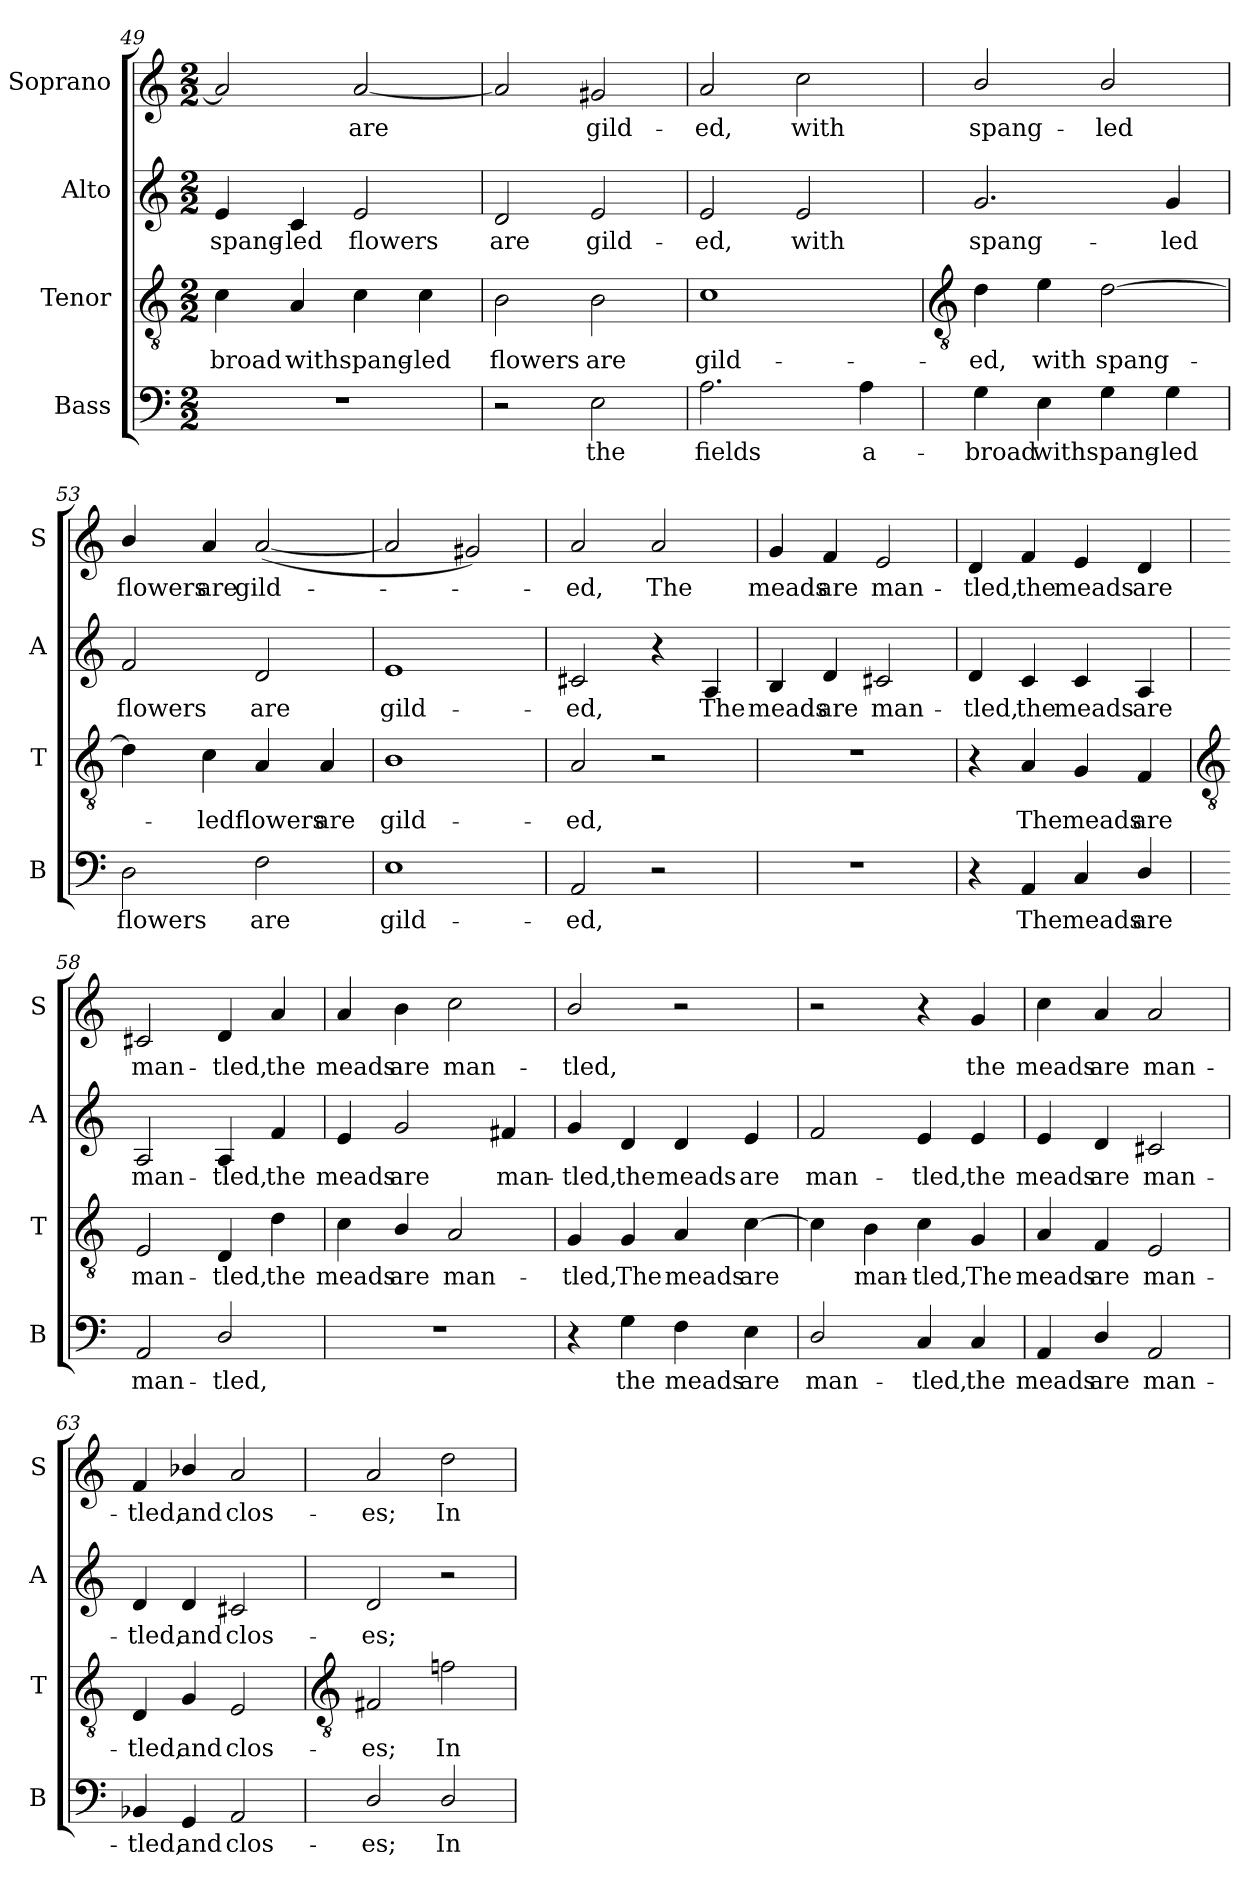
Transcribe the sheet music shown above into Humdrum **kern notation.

**kern	**text	**kern	**text	**kern	**text	**kern	**text
*part4	*part4	*part3	*part3	*part2	*part2	*part1	*part1
*staff4	*staff4	*staff3	*staff3	*staff2	*staff2	*staff1	*staff1
*I"Bass	*	*I"Tenor	*	*I"Alto	*	*I"Soprano	*
*I'B	*	*I'T	*	*I'A	*	*I'S	*
*clefF4	*	*clefGv2	*	*clefG2	*	*clefG2	*
*k[]	*	*k[]	*	*k[]	*	*k[]	*
*C:	*	*C:	*	*C:	*	*C:	*
*M2/2	*	*M2/2	*	*M2/2	*	*M2/2	*
=49	=49	=49	=49	=49	=49	=49	=49
!	!	!	!LO:LY:b	!	!LO:LY:b	!	!
1r	.	4c	-broad	4e	spang-	2a]	.
!	!	!	!LO:LY:b	!	!LO:LY:b	!	!
.	.	4A	with	4c	-led	.	.
!	!	!	!LO:LY:b	!	!LO:LY:b	!	!LO:LY:b
.	.	4c	spang-	2e	flowers	[2a	are
!	!	!	!LO:LY:b	!	!	!	!
.	.	4c	-led	.	.	.	.
=50	=50	=50	=50	=50	=50	=50	=50
!	!	!	!LO:LY:b	!	!LO:LY:b	!	!
2r	.	2B	flowers	2d	are	2a]	.
!	!LO:LY:b	!	!LO:LY:b	!	!LO:LY:b	!	!LO:LY:b
2E	the	2B	are	2e	gild-	2g#X	gild-
=51	=51	=51	=51	=51	=51	=51	=51
!	!LO:LY:b	!	!LO:LY:b	!	!LO:LY:b	!	!LO:LY:b
2.A	fields	1c	gild-	2e	-ed,	2a	-ed,
!	!	!	!	!	!LO:LY:b	!	!LO:LY:b
.	.	.	.	2e	with	2cc	with
!	!LO:LY:b	!	!	!	!	!	!
4A	a-	.	.	.	.	.	.
!!LO:LB:g=z
=52	=52	=52	=52	=52	=52	=52	=52
*	*	*clefGv2	*	*	*	*	*
!	!LO:LY:b	!	!LO:LY:b	!	!LO:LY:b	!	!LO:LY:b
4G	-broad	4d	-ed,	2.g	spang-	2b/	spang-
!	!LO:LY:b	!	!LO:LY:b	!	!	!	!
4E	with	4e	with	.	.	.	.
!	!LO:LY:b	!	!LO:LY:b	!	!	!	!LO:LY:b
4G	spang-	[2d	spang-	.	.	2b/	-led
!	!LO:LY:b	!	!	!	!LO:LY:b	!	!
4G	-led	.	.	4g	-led	.	.
=53	=53	=53	=53	=53	=53	=53	=53
!	!LO:LY:b	!	!	!	!LO:LY:b	!	!LO:LY:b
2D	flowers	4d]	.	2f	flowers	4b/	flowers
!	!	!	!LO:LY:b	!	!	!	!LO:LY:b
.	.	4c	led	.	.	4a	are
!	!LO:LY:b	!	!LO:LY:b	!	!LO:LY:b	!	!LO:LY:b
2F	are	4A	flowers	2d	are	(<[2a	gild-
!	!	!	!LO:LY:b	!	!	!	!
.	.	4A	are	.	.	.	.
=54	=54	=54	=54	=54	=54	=54	=54
!	!LO:LY:b	!	!LO:LY:b	!	!LO:LY:b	!	!
1E	gild-	1B	gild-	1e	gild-	2a]	.
.	.	.	.	.	.	2g#X)	.
=55	=55	=55	=55	=55	=55	=55	=55
!	!LO:LY:b	!	!LO:LY:b	!	!LO:LY:b	!	!LO:LY:b
2AA	-ed,	2A	-ed,	2c#X	-ed,	2a	ed,
!	!	!	!	!	!	!	!LO:LY:b
2r	.	2r	.	4r	.	2a	The
!	!	!	!	!	!LO:LY:b	!	!
.	.	.	.	4A	The	.	.
=56	=56	=56	=56	=56	=56	=56	=56
!	!	!	!	!	!LO:LY:b	!	!LO:LY:b
1r	.	1r	.	4B	meads	4g	meads
!	!	!	!	!	!LO:LY:b	!	!LO:LY:b
.	.	.	.	4d	are	4f	are
!	!	!	!	!	!LO:LY:b	!	!LO:LY:b
.	.	.	.	2c#X	man-	2e	man-
=57	=57	=57	=57	=57	=57	=57	=57
!	!	!	!	!	!LO:LY:b	!	!LO:LY:b
4r	.	4r	.	4d	-tled,	4d	-tled,
!	!LO:LY:b	!	!LO:LY:b	!	!LO:LY:b	!	!LO:LY:b
4AA	The	4A	The	4c	the	4f	the
!	!LO:LY:b	!	!LO:LY:b	!	!LO:LY:b	!	!LO:LY:b
4C	meads	4G	meads	4c	meads	4e	meads
!	!LO:LY:b	!	!LO:LY:b	!	!LO:LY:b	!	!LO:LY:b
4D/	are	4F	are	4A	are	4d	are
!!LO:LB:g=z
=58	=58	=58	=58	=58	=58	=58	=58
*	*	*clefGv2	*	*	*	*	*
!	!LO:LY:b	!	!LO:LY:b	!	!LO:LY:b	!	!LO:LY:b
2AA	man-	2E	man-	2A	man-	2c#X	man-
!	!LO:LY:b	!	!LO:LY:b	!	!LO:LY:b	!	!LO:LY:b
2D/	-tled,	4D	-tled,	4A	-tled,	4d	-tled,
!	!	!	!LO:LY:b	!	!LO:LY:b	!	!LO:LY:b
.	.	4d	the	4f	the	4a	the
=59	=59	=59	=59	=59	=59	=59	=59
!	!	!	!LO:LY:b	!	!LO:LY:b	!	!LO:LY:b
1r	.	4c	meads	4e	meads	4a	meads
!	!	!	!LO:LY:b	!	!LO:LY:b	!	!LO:LY:b
.	.	4B/	are	2g	are	4b	are
!	!	!	!LO:LY:b	!	!	!	!LO:LY:b
.	.	2A	man-	.	.	2cc	man-
!	!	!	!	!	!LO:LY:b	!	!
.	.	.	.	4f#X	man-	.	.
=60	=60	=60	=60	=60	=60	=60	=60
!	!	!	!LO:LY:b	!	!LO:LY:b	!	!LO:LY:b
4r	.	4G	-tled,	4g	-tled,	2b/	-tled,
!	!LO:LY:b	!	!LO:LY:b	!	!LO:LY:b	!	!
4G	the	4G	The	4d	the	.	.
!	!LO:LY:b	!	!LO:LY:b	!	!LO:LY:b	!	!
4F	meads	4A	meads	4d	meads	2r	.
!	!LO:LY:b	!	!LO:LY:b	!	!LO:LY:b	!	!
4E	are	[4c	are	4e	are	.	.
=61	=61	=61	=61	=61	=61	=61	=61
!	!LO:LY:b	!	!LO:LY:b	!	!LO:LY:b	!	!
2D/	man-	4c]	.	2f	man-	2r	.
!	!	!	!LO:LY:b	!	!	!	!
.	.	4B	man-	.	.	.	.
!	!LO:LY:b	!	!LO:LY:b	!	!LO:LY:b	!	!
4C	-tled,	4c	-tled,	4e	-tled,	4r	.
!	!LO:LY:b	!	!LO:LY:b	!	!LO:LY:b	!	!LO:LY:b
4C	the	4G	The	4e	the	4g	the
=62	=62	=62	=62	=62	=62	=62	=62
!	!LO:LY:b	!	!LO:LY:b	!	!LO:LY:b	!	!LO:LY:b
4AA	meads	4A	meads	4e	meads	4cc	meads
!	!LO:LY:b	!	!LO:LY:b	!	!LO:LY:b	!	!LO:LY:b
4D/	are	4F	are	4d	are	4a	are
!	!LO:LY:b	!	!LO:LY:b	!	!LO:LY:b	!	!LO:LY:b
2AA	man-	2E	man-	2c#X	man-	2a	man-
=63	=63	=63	=63	=63	=63	=63	=63
!	!LO:LY:b	!	!LO:LY:b	!	!LO:LY:b	!	!LO:LY:b
4BB-X	-tled,	4D	-tled,	4d	-tled,	4f	-tled,
!	!LO:LY:b	!	!LO:LY:b	!	!LO:LY:b	!	!LO:LY:b
4GG	and	4G	and	4d	and	4b-X/	and
!	!LO:LY:b	!	!LO:LY:b	!	!LO:LY:b	!	!LO:LY:b
2AA	clos-	2E	clos-	2c#X	clos-	2a	clos-
!!LO:LB:g=z
=64	=64	=64	=64	=64	=64	=64	=64
*	*	*clefGv2	*	*	*	*	*
!	!LO:LY:b	!	!LO:LY:b	!	!LO:LY:b	!	!LO:LY:b
2D/	-es;	2F#X	-es;	2d	-es;	2a	-es;
!	!LO:LY:b	!	!LO:LY:b	!	!	!	!LO:LY:b
2D/	In	2fn	In	2r	.	2dd	In
=	=	=	=	=	=	=	=
*-	*-	*-	*-	*-	*-	*-	*-
